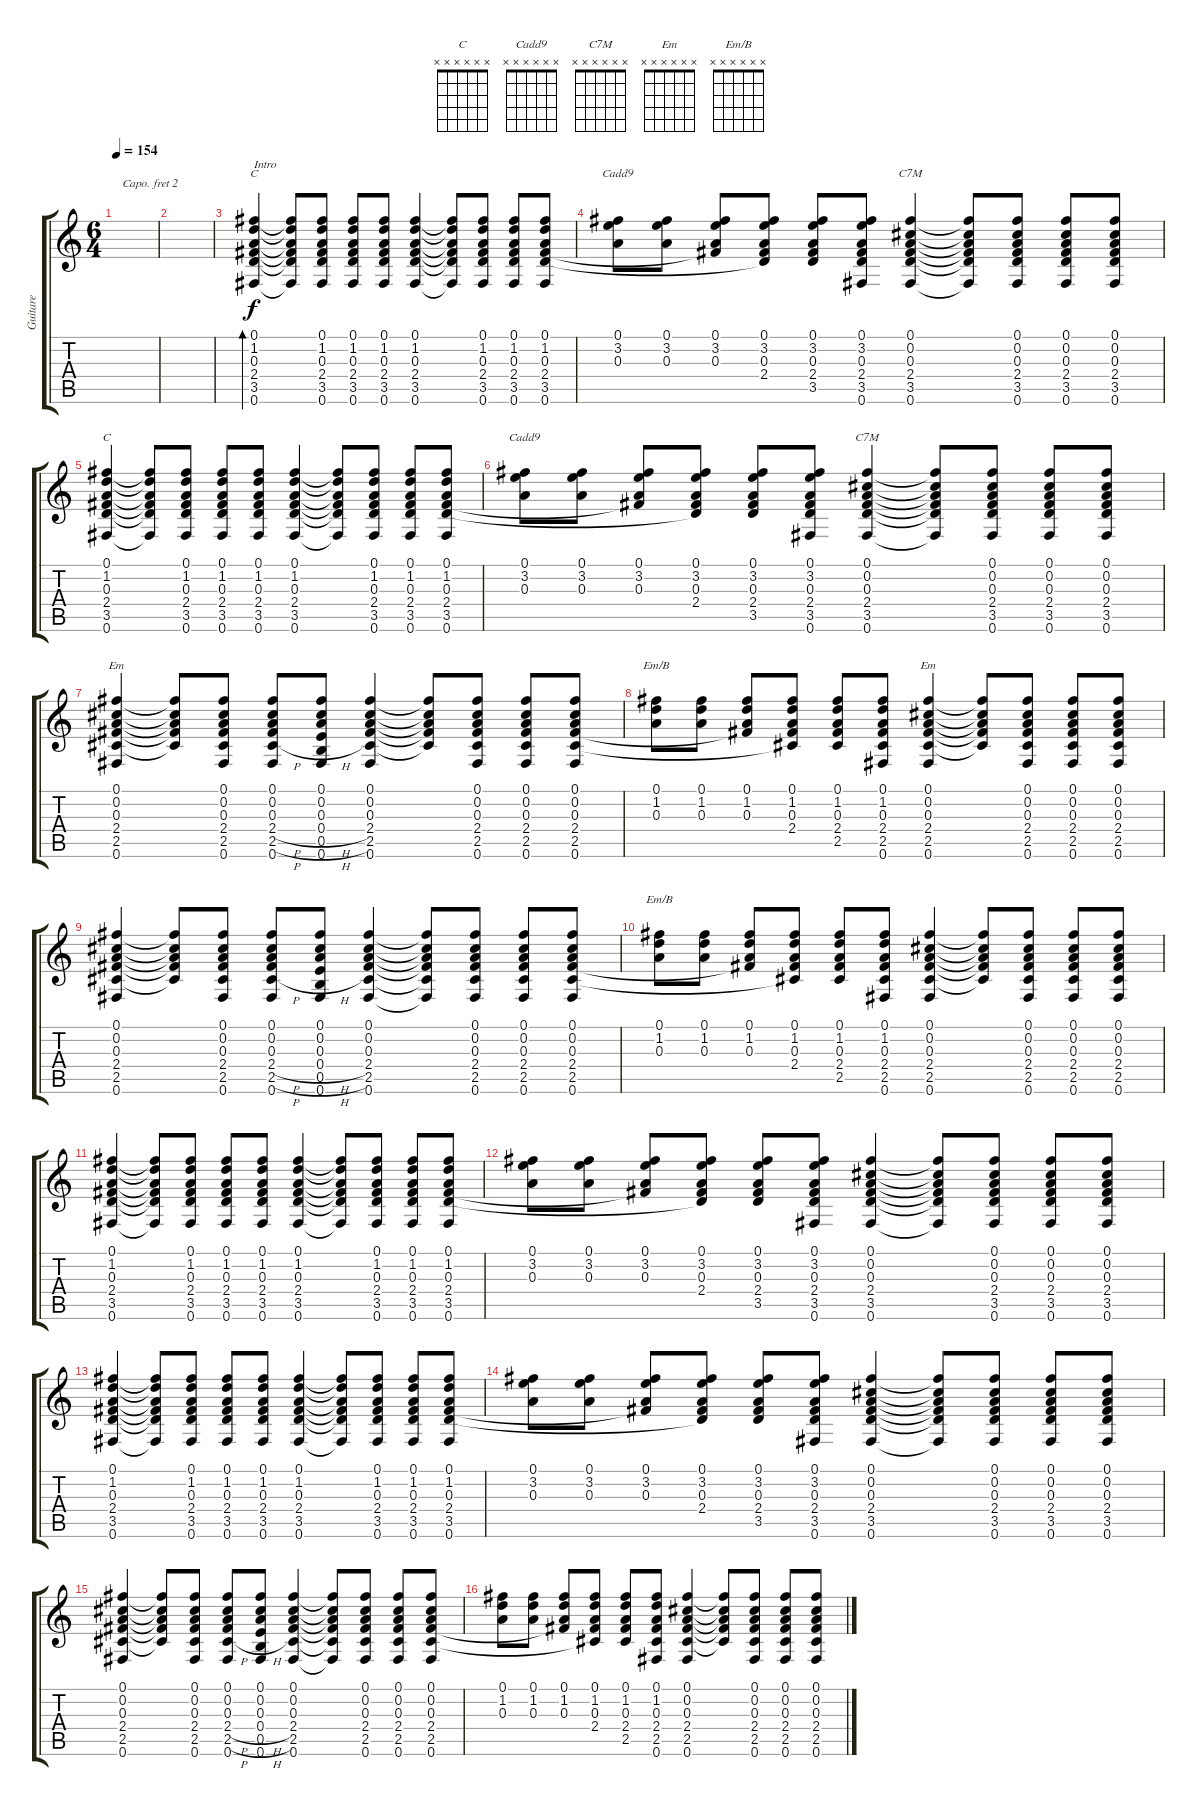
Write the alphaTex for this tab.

\track ("Guitare" "Guitare") {instrument acousticguitarnylon}
\staff {score tabs}
\capo 2
\tuning (E4 B3 G3 D3 A2 E2) {hide}
\chord ("C" 0 1 0 2 3 x)
\chord ("Cadd9" 0 3 0 2 3 x)
\chord ("C7M" 0 0 0 2 3 x)
\chord ("C" x x x x x x) {firstfret 0}
\chord ("Cadd9" x x x x x x) {firstfret 0}
\chord ("C7M" x x x x x x) {firstfret 0}
\chord ("Em" 0 0 0 2 2 0)
\chord ("Em/B" 0 1 0 2 2 0)
\chord ("Em" x x x x x x) {firstfret 0}
\chord ("Em/B" x x x x x x) {firstfret 0}
\ts (6 4)
\tempo 154
\clef g2
\ks c
|
|
(0.1 1.2 0.3 2.4 3.5 0.6).4{bd 120 ch "C" txt "Intro"} (0.1{t} 1.2{t} 0.3{t} 2.4{t} 3.5{t} 0.6{t}).8 (0.1 1.2 0.3 2.4 3.5 0.6).8 (0.1 1.2 0.3 2.4 3.5 0.6).8 (0.1 1.2 0.3 2.4 3.5 0.6).8 (0.1 1.2 0.3 2.4 3.5 0.6).4 (0.1{t} 1.2{t} 0.3{t} 2.4{t} 3.5{t} 0.6{t}).8 (0.1 1.2 0.3 2.4 3.5 0.6).8 (0.1 1.2 0.3 2.4 3.5 0.6).8 (0.1 1.2 0.3 2.4 3.5 0.6).8 |
(0.1 3.2 0.3).8{ch "Cadd9"} (0.1 3.2 0.3).8 (0.1 3.2 0.3 2.4{t}).8 (0.1 3.2 0.3 2.4 3.5{t}).8 (0.1 3.2 0.3 2.4 3.5).8 (0.1 3.2 0.3 2.4 3.5 0.6).8 (0.1 0.2 0.3 2.4 3.5 0.6).4{ch "C7M"} (0.1{t} 0.2{t} 0.3{t} 2.4{t} 3.5{t} 0.6{t}).8 (0.1 0.2 0.3 2.4 3.5 0.6).8 (0.1 0.2 0.3 2.4 3.5 0.6).8 (0.1 0.2 0.3 2.4 3.5 0.6).8 |
(0.1 1.2 0.3 2.4 3.5 0.6).4{ch "C"} (0.1{t} 1.2{t} 0.3{t} 2.4{t} 3.5{t} 0.6{t}).8 (0.1 1.2 0.3 2.4 3.5 0.6).8 (0.1 1.2 0.3 2.4 3.5 0.6).8 (0.1 1.2 0.3 2.4 3.5 0.6).8 (0.1 1.2 0.3 2.4 3.5 0.6).4 (0.1{t} 1.2{t} 0.3{t} 2.4{t} 3.5{t} 0.6{t}).8 (0.1 1.2 0.3 2.4 3.5 0.6).8 (0.1 1.2 0.3 2.4 3.5 0.6).8 (0.1 1.2 0.3 2.4 3.5 0.6).8 |
(0.1 3.2 0.3).8{ch "Cadd9"} (0.1 3.2 0.3).8 (0.1 3.2 0.3 2.4{t}).8 (0.1 3.2 0.3 2.4 3.5{t}).8 (0.1 3.2 0.3 2.4 3.5).8 (0.1 3.2 0.3 2.4 3.5 0.6).8 (0.1 0.2 0.3 2.4 3.5 0.6).4{ch "C7M"} (0.1{t} 0.2{t} 0.3{t} 2.4{t} 3.5{t} 0.6{t}).8 (0.1 0.2 0.3 2.4 3.5 0.6).8 (0.1 0.2 0.3 2.4 3.5 0.6).8 (0.1 0.2 0.3 2.4 3.5 0.6).8 |
(0.1 0.2 0.3 2.4 2.5 0.6).4{ch "Em"} (0.1{t} 0.2{t} 0.3{t} 2.4{t} 2.5{t}).8 (0.1 0.2 0.3 2.4 2.5 0.6).8 (0.1 0.2 0.3 2.4{h} 2.5{h} 0.6).8 (0.1 0.2 0.3 0.4{h} 0.5{h} 0.6).8 (0.1 0.2 0.3 2.4 2.5 0.6).4 (0.1{t} 0.2{t} 0.3{t} 2.4{t} 2.5{t}).8 (0.1 0.2 0.3 2.4 2.5 0.6).8 (0.1 0.2 0.3 2.4 2.5 0.6).8 (0.1 0.2 0.3 2.4 2.5 0.6).8 |
(0.1 1.2 0.3).8{ch "Em/B"} (0.1 1.2 0.3).8 (0.1 1.2 0.3 2.4{t}).8 (0.1 1.2 0.3 2.4 2.5{t}).8 (0.1 1.2 0.3 2.4 2.5).8 (0.1 1.2 0.3 2.4 2.5 0.6).8 (0.1 0.2 0.3 2.4 2.5 0.6).4{ch "Em"} (0.1{t} 0.2{t} 0.3{t} 2.4{t} 2.5{t}).8 (0.1 0.2 0.3 2.4 2.5 0.6).8 (0.1 0.2 0.3 2.4 2.5 0.6).8 (0.1 0.2 0.3 2.4 2.5 0.6).8 |
(0.1 0.2 0.3 2.4 2.5 0.6).4 (0.1{t} 0.2{t} 0.3{t} 2.4{t} 2.5{t}).8 (0.1 0.2 0.3 2.4 2.5 0.6).8 (0.1 0.2 0.3 2.4{h} 2.5{h} 0.6).8 (0.1 0.2 0.3 0.4{h} 0.5{h} 0.6).8 (0.1 0.2 0.3 2.4 2.5 0.6).4 (0.1{t} 0.2{t} 0.3{t} 2.4{t} 2.5{t} 0.6{t}).8 (0.1 0.2 0.3 2.4 2.5 0.6).8 (0.1 0.2 0.3 2.4 2.5 0.6).8 (0.1 0.2 0.3 2.4 2.5 0.6).8 |
(0.1 1.2 0.3).8{ch "Em/B"} (0.1 1.2 0.3).8 (0.1 1.2 0.3 2.4{t}).8 (0.1 1.2 0.3 2.4 2.5{t}).8 (0.1 1.2 0.3 2.4 2.5).8 (0.1 1.2 0.3 2.4 2.5 0.6).8 (0.1 0.2 0.3 2.4 2.5 0.6).4 (0.1{t} 0.2{t} 0.3{t} 2.4{t} 2.5{t}).8 (0.1 0.2 0.3 2.4 2.5 0.6).8 (0.1 0.2 0.3 2.4 2.5 0.6).8 (0.1 0.2 0.3 2.4 2.5 0.6).8 |
(0.1 1.2 0.3 2.4 3.5 0.6).4 (0.1{t} 1.2{t} 0.3{t} 2.4{t} 3.5{t} 0.6{t}).8 (0.1 1.2 0.3 2.4 3.5 0.6).8 (0.1 1.2 0.3 2.4 3.5 0.6).8 (0.1 1.2 0.3 2.4 3.5 0.6).8 (0.1 1.2 0.3 2.4 3.5 0.6).4 (0.1{t} 1.2{t} 0.3{t} 2.4{t} 3.5{t} 0.6{t}).8 (0.1 1.2 0.3 2.4 3.5 0.6).8 (0.1 1.2 0.3 2.4 3.5 0.6).8 (0.1 1.2 0.3 2.4 3.5 0.6).8 |
(0.1 3.2 0.3).8 (0.1 3.2 0.3).8 (0.1 3.2 0.3 2.4{t}).8 (0.1 3.2 0.3 2.4 3.5{t}).8 (0.1 3.2 0.3 2.4 3.5).8 (0.1 3.2 0.3 2.4 3.5 0.6).8 (0.1 0.2 0.3 2.4 3.5 0.6).4 (0.1{t} 0.2{t} 0.3{t} 2.4{t} 3.5{t} 0.6{t}).8 (0.1 0.2 0.3 2.4 3.5 0.6).8 (0.1 0.2 0.3 2.4 3.5 0.6).8 (0.1 0.2 0.3 2.4 3.5 0.6).8 |
(0.1 1.2 0.3 2.4 3.5 0.6).4 (0.1{t} 1.2{t} 0.3{t} 2.4{t} 3.5{t} 0.6{t}).8 (0.1 1.2 0.3 2.4 3.5 0.6).8 (0.1 1.2 0.3 2.4 3.5 0.6).8 (0.1 1.2 0.3 2.4 3.5 0.6).8 (0.1 1.2 0.3 2.4 3.5 0.6).4 (0.1{t} 1.2{t} 0.3{t} 2.4{t} 3.5{t} 0.6{t}).8 (0.1 1.2 0.3 2.4 3.5 0.6).8 (0.1 1.2 0.3 2.4 3.5 0.6).8 (0.1 1.2 0.3 2.4 3.5 0.6).8 |
(0.1 3.2 0.3).8 (0.1 3.2 0.3).8 (0.1 3.2 0.3 2.4{t}).8 (0.1 3.2 0.3 2.4 3.5{t}).8 (0.1 3.2 0.3 2.4 3.5).8 (0.1 3.2 0.3 2.4 3.5 0.6).8 (0.1 0.2 0.3 2.4 3.5 0.6).4 (0.1{t} 0.2{t} 0.3{t} 2.4{t} 3.5{t} 0.6{t}).8 (0.1 0.2 0.3 2.4 3.5 0.6).8 (0.1 0.2 0.3 2.4 3.5 0.6).8 (0.1 0.2 0.3 2.4 3.5 0.6).8 |
(0.1 0.2 0.3 2.4 2.5 0.6).4 (0.1{t} 0.2{t} 0.3{t} 2.4{t} 2.5{t}).8 (0.1 0.2 0.3 2.4 2.5 0.6).8 (0.1 0.2 0.3 2.4{h} 2.5{h} 0.6).8 (0.1 0.2 0.3 0.4{h} 0.5{h} 0.6).8 (0.1 0.2 0.3 2.4 2.5 0.6).4 (0.1{t} 0.2{t} 0.3{t} 2.4{t} 2.5{t} 0.6{t}).8 (0.1 0.2 0.3 2.4 2.5 0.6).8 (0.1 0.2 0.3 2.4 2.5 0.6).8 (0.1 0.2 0.3 2.4 2.5 0.6).8 |
(0.1 1.2 0.3).8 (0.1 1.2 0.3).8 (0.1 1.2 0.3 2.4{t}).8 (0.1 1.2 0.3 2.4 2.5{t}).8 (0.1 1.2 0.3 2.4 2.5).8 (0.1 1.2 0.3 2.4 2.5 0.6).8 (0.1 0.2 0.3 2.4 2.5 0.6).4 (0.1{t} 0.2{t} 0.3{t} 2.4{t} 2.5{t}).8 (0.1 0.2 0.3 2.4 2.5 0.6).8 (0.1 0.2 0.3 2.4 2.5 0.6).8 (0.1 0.2 0.3 2.4 2.5 0.6).8
